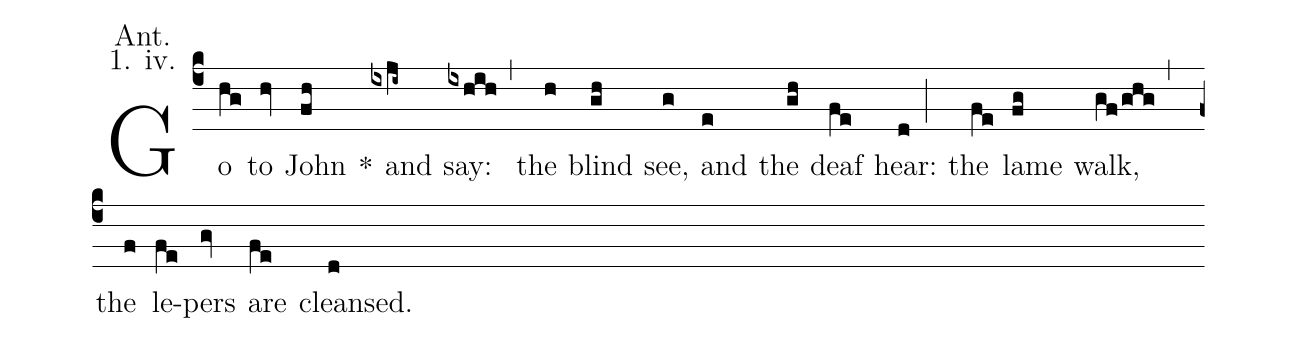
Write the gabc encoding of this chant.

annotation: Ant.;
annotation: 1. iv.;
%%
(c4) Go(hg) to(hv) John(fh) <sp>*</sp>() and(ixji~) say:(ixhih,) the(h) blind(gh) see,(g) and(e) the(gh) deaf(fe) hear:(d;) the(fe) lame(fg) walk,(gf/ghg,) the(f) le(fe)pers(gv) are(fe) cleansed.(d)
